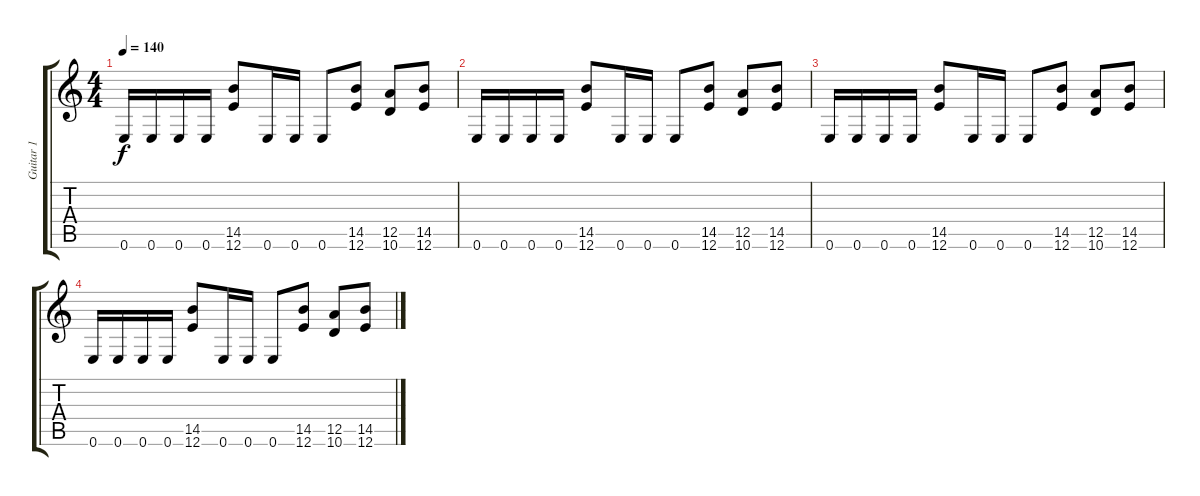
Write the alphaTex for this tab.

\track ("Guitar 1" "Guitar 1") {instrument distortionguitar}
\staff {score tabs}
\tuning (E4 B3 G3 D3 A2 E2) {hide}
\ts (4 4)
\tempo 140
\clef g2
\ks c
0.6.16{dy f} 0.6.16 0.6.16 0.6.16 (14.5 12.6).8 0.6.16 0.6.16 0.6.8 (14.5 12.6).8 (12.5 10.6).8 (14.5 12.6).8 |
0.6.16 0.6.16 0.6.16 0.6.16 (14.5 12.6).8 0.6.16 0.6.16 0.6.8 (14.5 12.6).8 (12.5 10.6).8 (14.5 12.6).8 |
0.6.16 0.6.16 0.6.16 0.6.16 (14.5 12.6).8 0.6.16 0.6.16 0.6.8 (14.5 12.6).8 (12.5 10.6).8 (14.5 12.6).8 |
0.6.16 0.6.16 0.6.16 0.6.16 (14.5 12.6).8 0.6.16 0.6.16 0.6.8 (14.5 12.6).8 (12.5 10.6).8 (14.5 12.6).8
